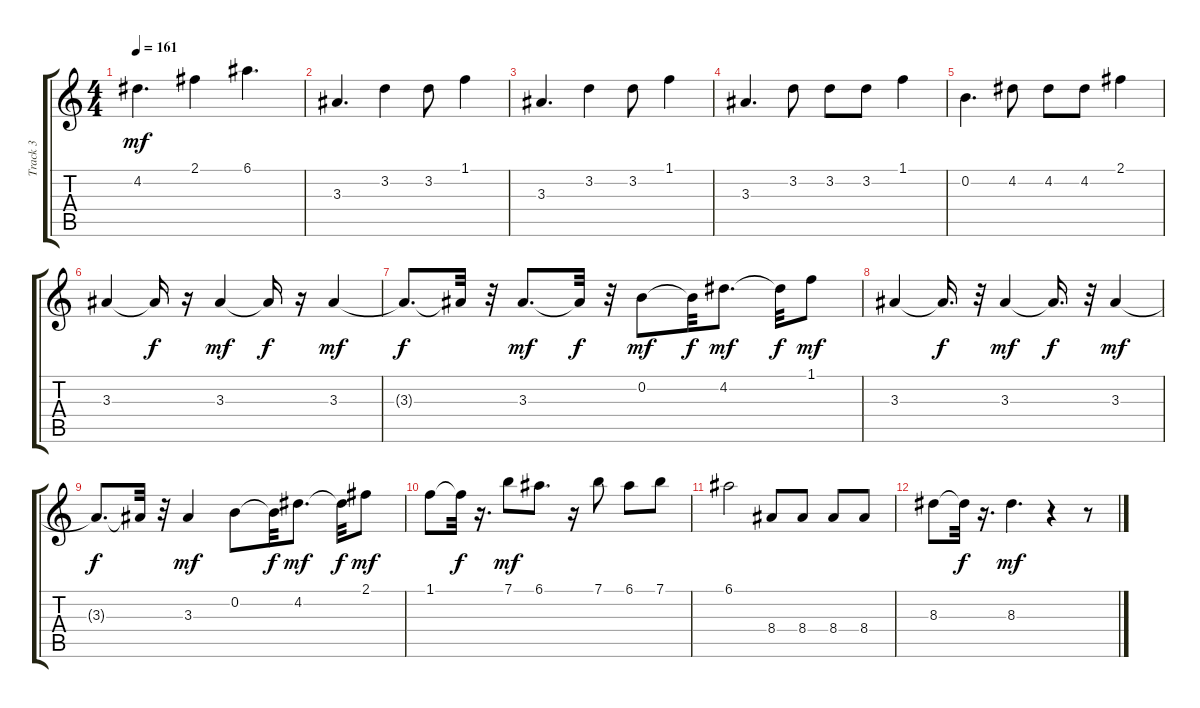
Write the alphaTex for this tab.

\track ("Track 3" "Track 3") {instrument electricguitarjazz}
\staff {score tabs}
\tuning (E4 B3 G3 D3 A2 E2) {hide}
\ts (4 4)
\tempo 161
\clef g2
\ks c
4.2.4{d dy mf} 2.1.4 6.1.4{d} |
3.3.4{d} 3.2.4 3.2.8 1.1.4 |
3.3.4{d} 3.2.4 3.2.8 1.1.4 |
3.3.4{d} 3.2.8 3.2.8 3.2.8 1.1.4 |
0.2.4{d} 4.2.8 4.2.8 4.2.8 2.1.4 |
3.3.4 3.3{t}.16{dy f} r.16 3.3.4{dy mf} 3.3{t}.16{dy f} r.16 3.3.4{dy mf} |
3.3{t}.8{d dy f} 3.3{t}.32 r.32 3.3.8{d dy mf} 3.3{t}.32{dy f} r.32 0.2.8{dy mf} 0.2{t}.32{dy f} 4.2.8{d dy mf} 4.2{t}.32{dy f} 1.1.8{dy mf} |
3.3.4 3.3{t}.16{d dy f} r.32 3.3.4{dy mf} 3.3{t}.16{d dy f} r.32 3.3.4{dy mf} |
3.3{t}.8{d dy f} 3.3{t}.32 r.32 3.3.4{dy mf} 0.2.8 0.2{t}.32{dy f} 4.2.8{d dy mf} 4.2{t}.32{dy f} 2.1.8{dy mf} |
1.1.8 1.1{t}.32{dy f} r.16{d} 7.1.8{dy mf} 6.1.8{d} r.16 7.1.8 6.1.8 7.1.8 |
6.1.2 8.4.8 8.4.8 8.4.8 8.4.8 |
8.3.8 8.3{t}.32{dy f} r.16{d} 8.3.4{d dy mf} r.4 r.8
